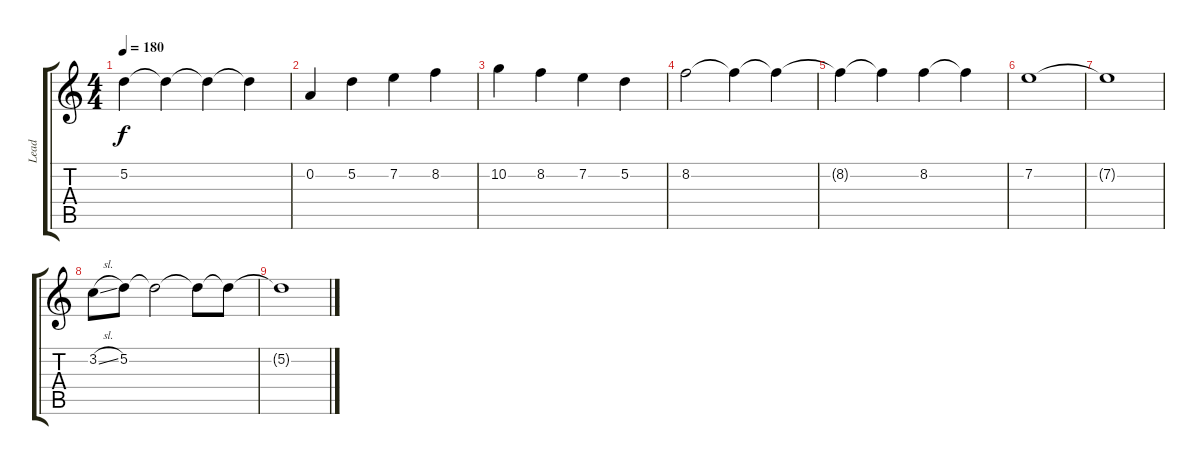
\track ("Lead" "Lead") {instrument electricguitarjazz}
\staff {score tabs}
\tuning (D4 A3 F3 C3 G2 D2) {hide}
\ts (4 4)
\tempo 180
\clef g2
\ks c
5.2{t}.4{dy f} 5.2{t}.4 5.2{t}.4 5.2{t}.4 |
0.2.4 5.2.4 7.2.4 8.2.4 |
10.2.4 8.2.4 7.2.4 5.2.4 |
8.2.2 8.2{t}.4 8.2{t}.4 |
8.2{t}.4 8.2{t}.4 8.2.4 8.2{t}.4 |
7.2.1 |
7.2{t}.1 |
3.2{sl}.8 5.2.8 5.2{t}.2 5.2{t}.8 5.2{t}.8 |
5.2{t}.1
